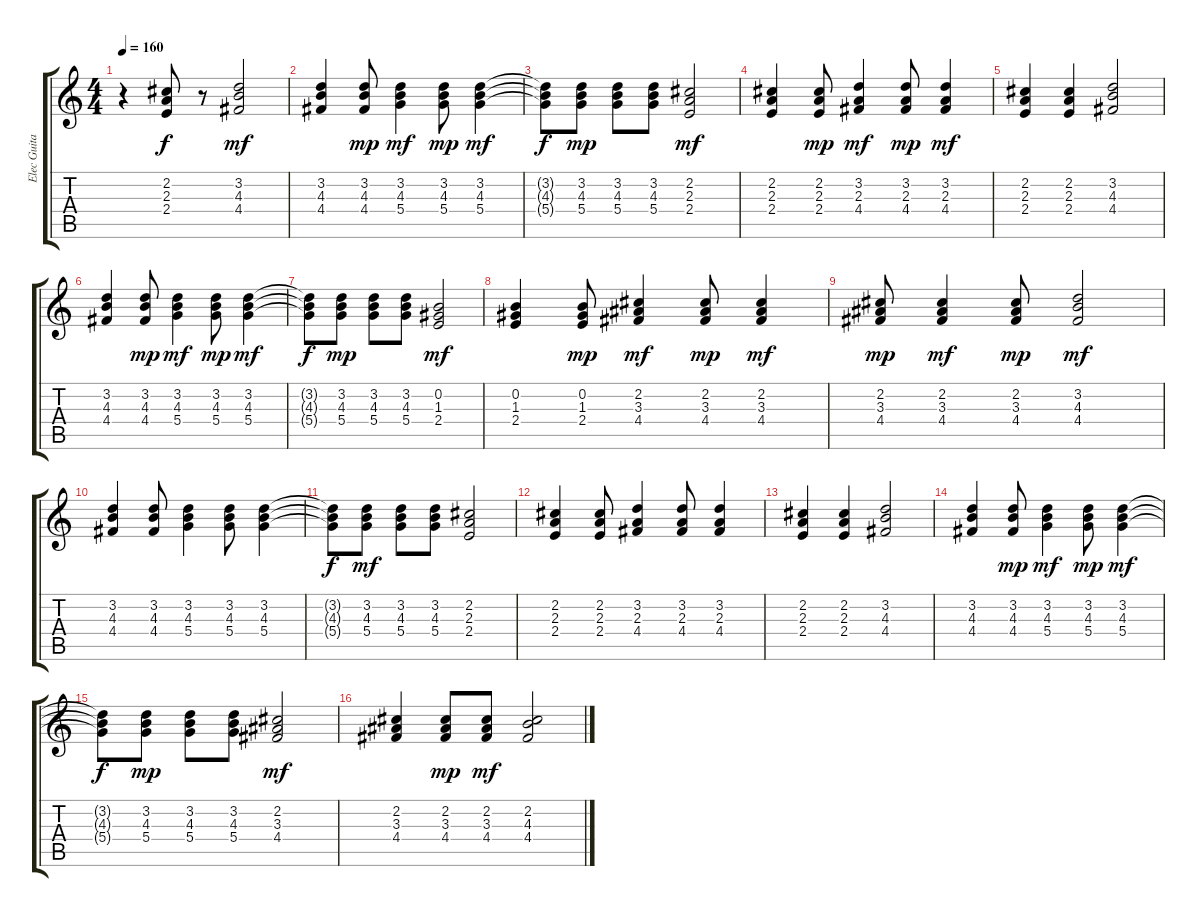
\track ("Elec Guitar" "Elec Guita") {instrument distortionguitar}
\staff {score tabs}
\tuning (E4 B3 G3 D3 A2 E2) {hide}
\ts (4 4)
\tempo 160
\clef g2
\ks c
r.4{dy f} (2.2 2.3 2.4).8 r.8 (3.2 4.3 4.4).2{dy mf} |
(3.2 4.3 4.4).4 (3.2 4.3 4.4).8{dy mp} (3.2 4.3 5.4).4{dy mf} (3.2 4.3 5.4).8{dy mp} (3.2 4.3 5.4).4{dy mf} |
(3.2{t} 4.3{t} 5.4{t}).8{dy f} (3.2 4.3 5.4).8{dy mp} (3.2 4.3 5.4).8 (3.2 4.3 5.4).8 (2.2 2.3 2.4).2{dy mf} |
(2.2 2.3 2.4).4 (2.2 2.3 2.4).8{dy mp} (3.2 2.3 4.4).4{dy mf} (3.2 2.3 4.4).8{dy mp} (3.2 2.3 4.4).4{dy mf} |
(2.2 2.3 2.4).4 (2.2 2.3 2.4).4 (3.2 4.3 4.4).2 |
(3.2 4.3 4.4).4 (3.2 4.3 4.4).8{dy mp} (3.2 4.3 5.4).4{dy mf} (3.2 4.3 5.4).8{dy mp} (3.2 4.3 5.4).4{dy mf} |
(3.2{t} 4.3{t} 5.4{t}).8{dy f} (3.2 4.3 5.4).8{dy mp} (3.2 4.3 5.4).8 (3.2 4.3 5.4).8 (0.2 1.3 2.4).2{dy mf} |
(0.2 1.3 2.4).4 (0.2 1.3 2.4).8{dy mp} (2.2 3.3 4.4).4{dy mf} (2.2 3.3 4.4).8{dy mp} (2.2 3.3 4.4).4{dy mf} |
(2.2 3.3 4.4).8{dy mp} (2.2 3.3 4.4).4{dy mf} (2.2 3.3 4.4).8{dy mp} (3.2 4.3 4.4).2{dy mf} |
(3.2 4.3 4.4).4 (3.2 4.3 4.4).8 (3.2 4.3 5.4).4 (3.2 4.3 5.4).8 (3.2 4.3 5.4).4 |
(3.2{t} 4.3{t} 5.4{t}).8{dy f} (3.2 4.3 5.4).8{dy mf} (3.2 4.3 5.4).8 (3.2 4.3 5.4).8 (2.2 2.3 2.4).2 |
(2.2 2.3 2.4).4 (2.2 2.3 2.4).8 (3.2 2.3 4.4).4 (3.2 2.3 4.4).8 (3.2 2.3 4.4).4 |
(2.2 2.3 2.4).4 (2.2 2.3 2.4).4 (3.2 4.3 4.4).2 |
(3.2 4.3 4.4).4 (3.2 4.3 4.4).8{dy mp} (3.2 4.3 5.4).4{dy mf} (3.2 4.3 5.4).8{dy mp} (3.2 4.3 5.4).4{dy mf} |
(3.2{t} 4.3{t} 5.4{t}).8{dy f} (3.2 4.3 5.4).8{dy mp} (3.2 4.3 5.4).8 (3.2 4.3 5.4).8 (2.2 3.3 4.4).2{dy mf} |
(2.2 3.3 4.4).4 (2.2 3.3 4.4).8{dy mp} (2.2 3.3 4.4).8{dy mf} (2.2 4.3 4.4).2
